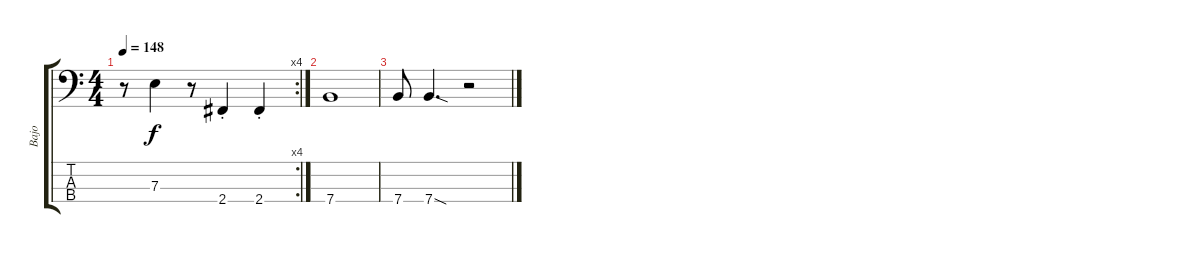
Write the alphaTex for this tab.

\track ("Bajo" "Bajo") {instrument electricbassfinger}
\staff {score tabs}
\tuning (G2 D2 A1 E1) {hide}
\rc 4
\ts (4 4)
\tempo 148
\clef f4
\ks c
r.8{dy f} 7.3.4 r.8 2.4{st}.4 2.4{st}.4 |
7.4.1 |
7.4.8 7.4{sod}.4{d} r.2
